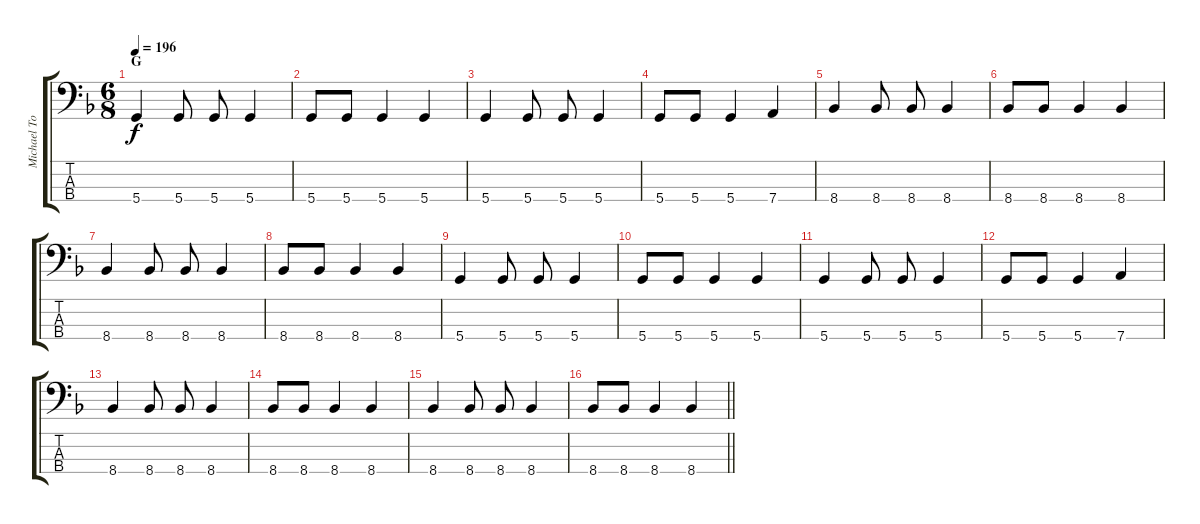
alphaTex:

\track ("Michael Todd - Bass" "Michael To") {instrument electricbassfinger}
\staff {score tabs}
\tuning (G2 D2 A1 D1) {hide}
\ts (6 8)
\section ("" "G")
\tempo 196
\clef f4
\ks f
5.4.4{dy f} 5.4.8 5.4.8 5.4.4 |
5.4.8 5.4.8 5.4.4 5.4.4 |
5.4.4 5.4.8 5.4.8 5.4.4 |
5.4.8 5.4.8 5.4.4 7.4.4 |
8.4.4 8.4.8 8.4.8 8.4.4 |
8.4.8 8.4.8 8.4.4 8.4.4 |
8.4.4 8.4.8 8.4.8 8.4.4 |
8.4.8 8.4.8 8.4.4 8.4.4 |
5.4.4 5.4.8 5.4.8 5.4.4 |
5.4.8 5.4.8 5.4.4 5.4.4 |
5.4.4 5.4.8 5.4.8 5.4.4 |
5.4.8 5.4.8 5.4.4 7.4.4 |
8.4.4 8.4.8 8.4.8 8.4.4 |
8.4.8 8.4.8 8.4.4 8.4.4 |
8.4.4 8.4.8 8.4.8 8.4.4 |
\barLineRight lightlight
8.4.8 8.4.8 8.4.4 8.4.4
